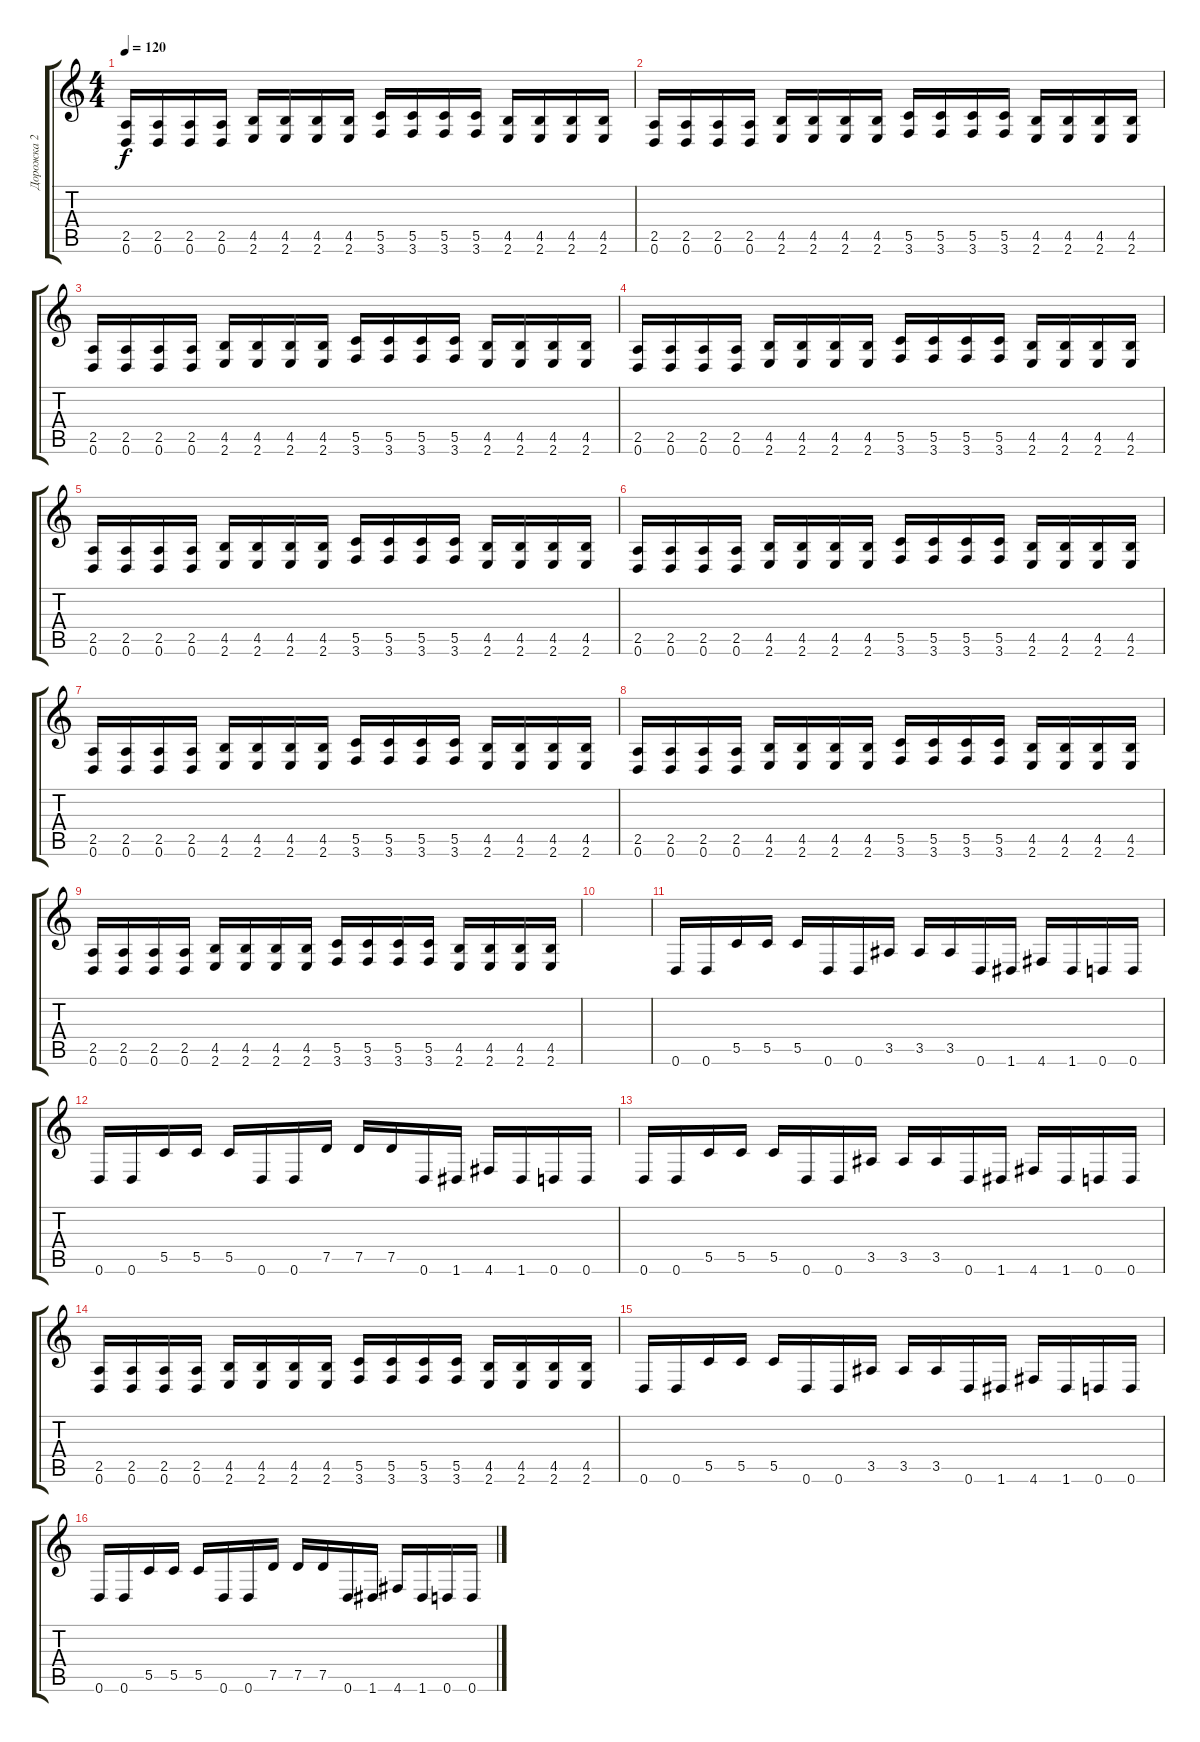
\track ("Дорожка 2" "Дорожка 2") {instrument distortionguitar}
\staff {score tabs}
\tuning (D4 A3 F3 C3 G2 D2) {hide}
\ts (4 4)
\tempo 120
\clef g2
\ks c
(2.5 0.6).16{dy f} (2.5 0.6).16 (2.5 0.6).16 (2.5 0.6).16 (4.5 2.6).16 (4.5 2.6).16 (4.5 2.6).16 (4.5 2.6).16 (5.5 3.6).16 (5.5 3.6).16 (5.5 3.6).16 (5.5 3.6).16 (4.5 2.6).16 (4.5 2.6).16 (4.5 2.6).16 (4.5 2.6).16 |
(2.5 0.6).16 (2.5 0.6).16 (2.5 0.6).16 (2.5 0.6).16 (4.5 2.6).16 (4.5 2.6).16 (4.5 2.6).16 (4.5 2.6).16 (5.5 3.6).16 (5.5 3.6).16 (5.5 3.6).16 (5.5 3.6).16 (4.5 2.6).16 (4.5 2.6).16 (4.5 2.6).16 (4.5 2.6).16 |
(2.5 0.6).16 (2.5 0.6).16 (2.5 0.6).16 (2.5 0.6).16 (4.5 2.6).16 (4.5 2.6).16 (4.5 2.6).16 (4.5 2.6).16 (5.5 3.6).16 (5.5 3.6).16 (5.5 3.6).16 (5.5 3.6).16 (4.5 2.6).16 (4.5 2.6).16 (4.5 2.6).16 (4.5 2.6).16 |
(2.5 0.6).16 (2.5 0.6).16 (2.5 0.6).16 (2.5 0.6).16 (4.5 2.6).16 (4.5 2.6).16 (4.5 2.6).16 (4.5 2.6).16 (5.5 3.6).16 (5.5 3.6).16 (5.5 3.6).16 (5.5 3.6).16 (4.5 2.6).16 (4.5 2.6).16 (4.5 2.6).16 (4.5 2.6).16 |
(2.5 0.6).16 (2.5 0.6).16 (2.5 0.6).16 (2.5 0.6).16 (4.5 2.6).16 (4.5 2.6).16 (4.5 2.6).16 (4.5 2.6).16 (5.5 3.6).16 (5.5 3.6).16 (5.5 3.6).16 (5.5 3.6).16 (4.5 2.6).16 (4.5 2.6).16 (4.5 2.6).16 (4.5 2.6).16 |
(2.5 0.6).16 (2.5 0.6).16 (2.5 0.6).16 (2.5 0.6).16 (4.5 2.6).16 (4.5 2.6).16 (4.5 2.6).16 (4.5 2.6).16 (5.5 3.6).16 (5.5 3.6).16 (5.5 3.6).16 (5.5 3.6).16 (4.5 2.6).16 (4.5 2.6).16 (4.5 2.6).16 (4.5 2.6).16 |
(2.5 0.6).16 (2.5 0.6).16 (2.5 0.6).16 (2.5 0.6).16 (4.5 2.6).16 (4.5 2.6).16 (4.5 2.6).16 (4.5 2.6).16 (5.5 3.6).16 (5.5 3.6).16 (5.5 3.6).16 (5.5 3.6).16 (4.5 2.6).16 (4.5 2.6).16 (4.5 2.6).16 (4.5 2.6).16 |
(2.5 0.6).16 (2.5 0.6).16 (2.5 0.6).16 (2.5 0.6).16 (4.5 2.6).16 (4.5 2.6).16 (4.5 2.6).16 (4.5 2.6).16 (5.5 3.6).16 (5.5 3.6).16 (5.5 3.6).16 (5.5 3.6).16 (4.5 2.6).16 (4.5 2.6).16 (4.5 2.6).16 (4.5 2.6).16 |
(2.5 0.6).16 (2.5 0.6).16 (2.5 0.6).16 (2.5 0.6).16 (4.5 2.6).16 (4.5 2.6).16 (4.5 2.6).16 (4.5 2.6).16 (5.5 3.6).16 (5.5 3.6).16 (5.5 3.6).16 (5.5 3.6).16 (4.5 2.6).16 (4.5 2.6).16 (4.5 2.6).16 (4.5 2.6).16 |
|
0.6.16 0.6.16 5.5.16 5.5.16 5.5.16 0.6.16 0.6.16 3.5.16 3.5.16 3.5.16 0.6.16 1.6.16 4.6.16 1.6.16 0.6.16 0.6.16 |
0.6.16 0.6.16 5.5.16 5.5.16 5.5.16 0.6.16 0.6.16 7.5.16 7.5.16 7.5.16 0.6.16 1.6.16 4.6.16 1.6.16 0.6.16 0.6.16 |
0.6.16 0.6.16 5.5.16 5.5.16 5.5.16 0.6.16 0.6.16 3.5.16 3.5.16 3.5.16 0.6.16 1.6.16 4.6.16 1.6.16 0.6.16 0.6.16 |
(2.5 0.6).16 (2.5 0.6).16 (2.5 0.6).16 (2.5 0.6).16 (4.5 2.6).16 (4.5 2.6).16 (4.5 2.6).16 (4.5 2.6).16 (5.5 3.6).16 (5.5 3.6).16 (5.5 3.6).16 (5.5 3.6).16 (4.5 2.6).16 (4.5 2.6).16 (4.5 2.6).16 (4.5 2.6).16 |
0.6.16 0.6.16 5.5.16 5.5.16 5.5.16 0.6.16 0.6.16 3.5.16 3.5.16 3.5.16 0.6.16 1.6.16 4.6.16 1.6.16 0.6.16 0.6.16 |
0.6.16 0.6.16 5.5.16 5.5.16 5.5.16 0.6.16 0.6.16 7.5.16 7.5.16 7.5.16 0.6.16 1.6.16 4.6.16 1.6.16 0.6.16 0.6.16
